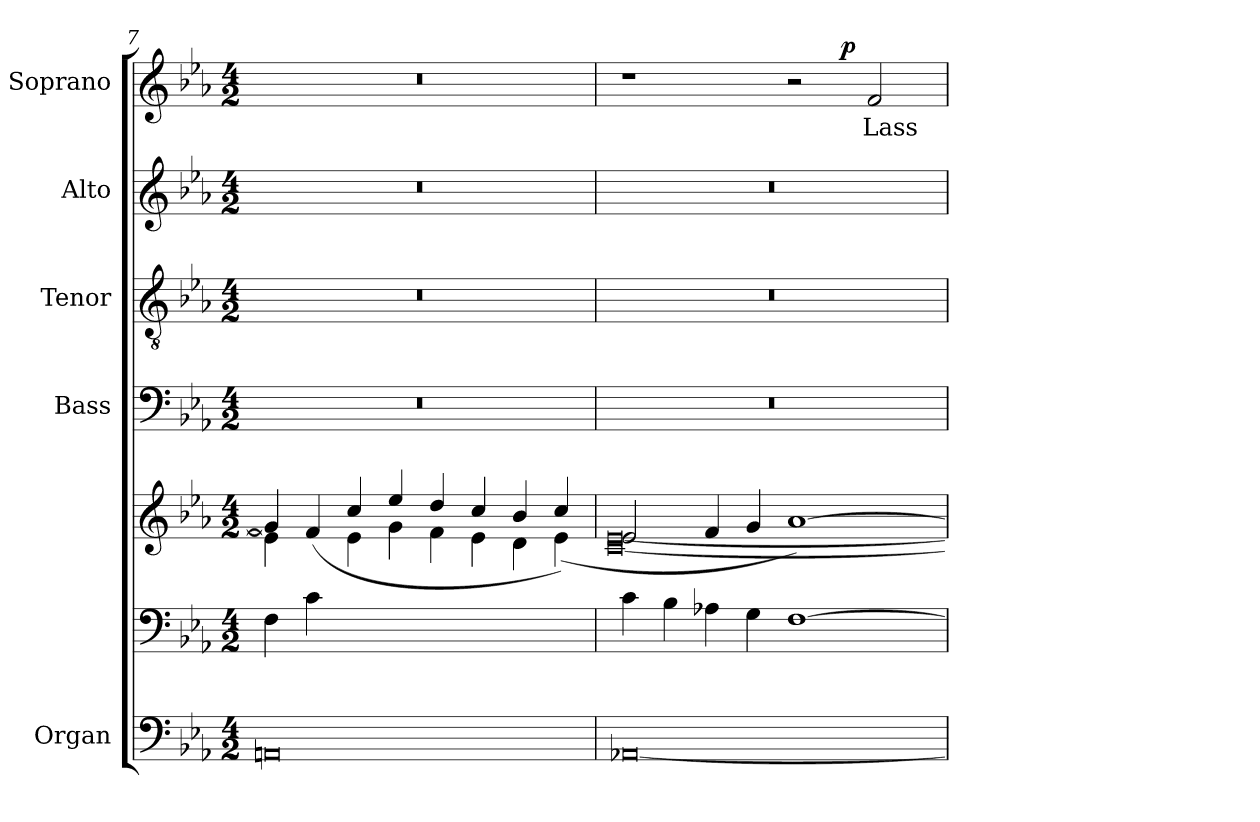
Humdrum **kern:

**kern	**kern	**kern	**kern	**kern	**kern	**kern	**text	**dynam
*part5	*part5	*part5	*part4	*part3	*part2	*part1	*part1	*part1
*staff7	*staff6	*staff5	*staff4	*staff3	*staff2	*staff1	*staff1	*staff1
*I"Organ	*	*	*I"Bass	*I"Tenor	*I"Alto	*I"Soprano	*	*
*	*	*	*	*	*	*I'Pno	*	*
*clefF4	*clefF4	*clefG2	*clefF4	*clefGv2	*clefG2	*clefG2	*	*
*k[b-e-a-]	*k[b-e-a-]	*k[b-e-a-]	*k[b-e-a-]	*k[b-e-a-]	*k[b-e-a-]	*k[b-e-a-]	*	*
*E-:	*E-:	*E-:	*E-:	*E-:	*E-:	*E-:	*	*
*M4/2	*M4/2	*M4/2	*M4/2	*M4/2	*M4/2	*M4/2	*	*
=7	=7	=7	=7	=7	=7	=7	=7	=7
*	*	*^	*	*	*	*	*	*
0AAn	(4F\	4g/]	4e-\]	0r	0r	0r	0r	.	.
.	4c\	(4f/	4ryy	.	.	.	.	.	.
.	1.ryy	4cc/	4e-\	.	.	.	.	.	.
.	.	4ee-/	4g\	.	.	.	.	.	.
.	.	4dd/	4f\	.	.	.	.	.	.
.	.	4cc/	4e-\	.	.	.	.	.	.
.	.	4b-/	4d\	.	.	.	.	.	.
.	.	4cc/)	(4e-\	.	.	.	.	.	.
!!LO:LB:g=z
=8	=8	=8	=8	=8	=8	=8	=8	=8	=8
*	*	*	*	*	*	*	*^	*	*
[0AA-X	4c\	2e-/	[<0c [<0e-	0r	0r	0r	1r	1ryy	.	.
.	4B-\	.	.	.	.	.	.	.	.	.
.	4A-X\	4f/	.	.	.	.	.	.	.	.
.	4G\	4g/	.	.	.	.	.	.	.	.
.	[1F	[>1a-)	.	.	.	.	2r	4.ryy	.	.
!	!	!	!	!	!	!	!	!	!	!LO:DY:a
.	.	.	.	.	.	.	.	2ryy	.	p
.	.	.	.	.	.	.	2f/	.	Lass	.
.	.	.	.	.	.	.	.	8ryy	.	.
*	*	*v	*v	*	*	*	*v	*v	*	*
=	=	=	=	=	=	=	=	=
*-	*-	*-	*-	*-	*-	*-	*-	*-
